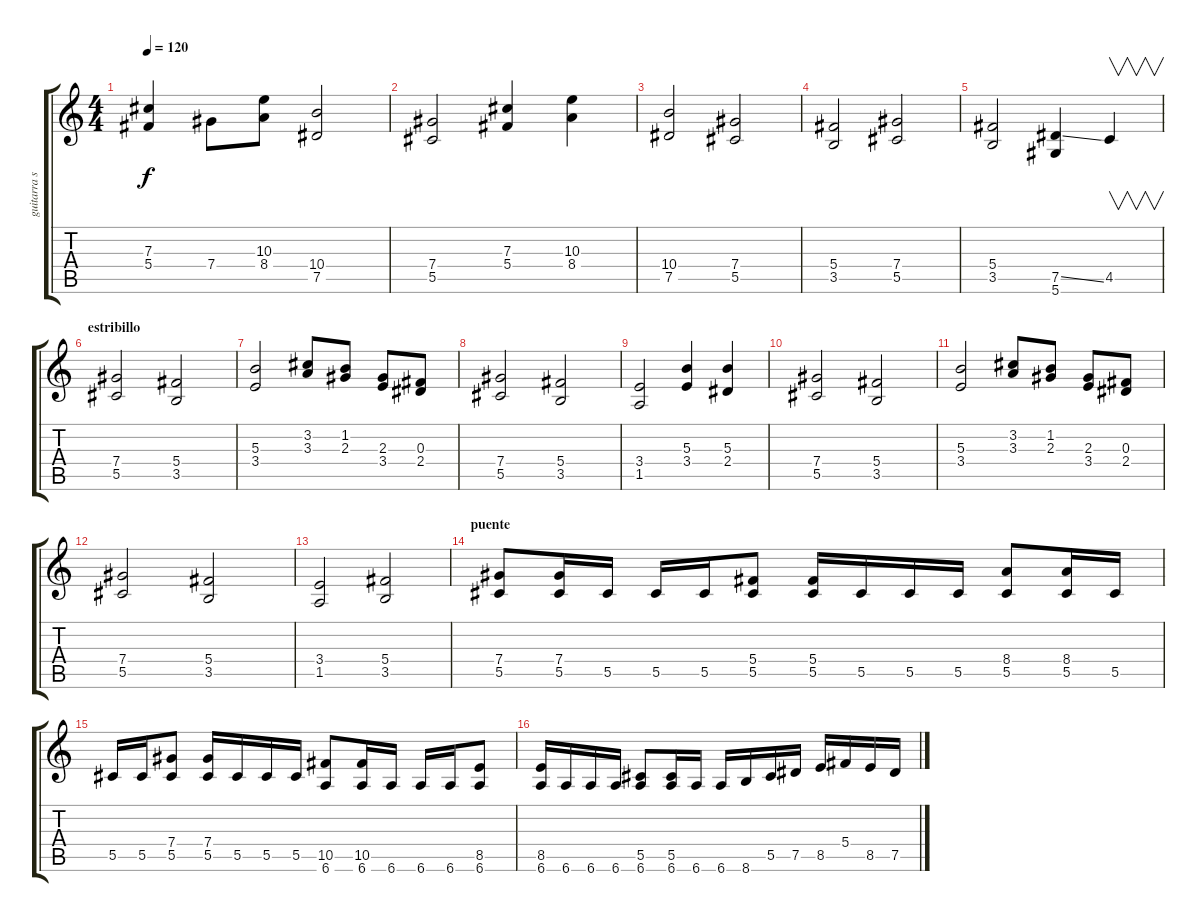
\track ("guitarra solista" "guitarra s") {instrument distortionguitar}
\staff {score tabs}
\tuning (Eb4 Bb3 Gb3 Db3 Ab2 Eb2) {hide}
\ts (4 4)
\tempo 120
\clef g2
\ks c
(7.3 5.4).4{dy f} 7.4.8 (10.3 8.4).8 (10.4 7.5).2 |
(7.4 5.5).2 (7.3 5.4).4 (10.3 8.4).4 |
(10.4 7.5).2 (7.4 5.5).2 |
(5.4 3.5).2 (7.4 5.5).2 |
(5.4 3.5).2 (7.5{ss} 5.6).4 4.5.4{v} |
\section ("" "estribillo")
(7.4 5.5).2 (5.4 3.5).2 |
(5.3 3.4).2 (3.2 3.3).8 (1.2 2.3).8 (2.3 3.4).8 (0.3 2.4).8 |
(7.4 5.5).2 (5.4 3.5).2 |
(3.4 1.5).2 (5.3 3.4).4 (5.3 2.4).4 |
(7.4 5.5).2 (5.4 3.5).2 |
(5.3 3.4).2 (3.2 3.3).8 (1.2 2.3).8 (2.3 3.4).8 (0.3 2.4).8 |
(7.4 5.5).2 (5.4 3.5).2 |
(3.4 1.5).2 (5.4 3.5).2 |
\section ("" "puente")
(7.4 5.5).8 (7.4 5.5).16 5.5.16 5.5.16 5.5.16 (5.4 5.5).8 (5.4 5.5).16 5.5.16 5.5.16 5.5.16 (8.4 5.5).8 (8.4 5.5).16 5.5.16 |
5.5.16 5.5.16 (7.4 5.5).8 (7.4 5.5).16 5.5.16 5.5.16 5.5.16 (10.5 6.6).8 (10.5 6.6).16 6.6.16 6.6.16 6.6.16 (8.5 6.6).8 |
(8.5 6.6).16 6.6.16 6.6.16 6.6.16 (5.5 6.6).8 (5.5 6.6).16 6.6.16 6.6.16 8.6.16 5.5.16 7.5.16 8.5.16 5.4.16 8.5.16 7.5.16
